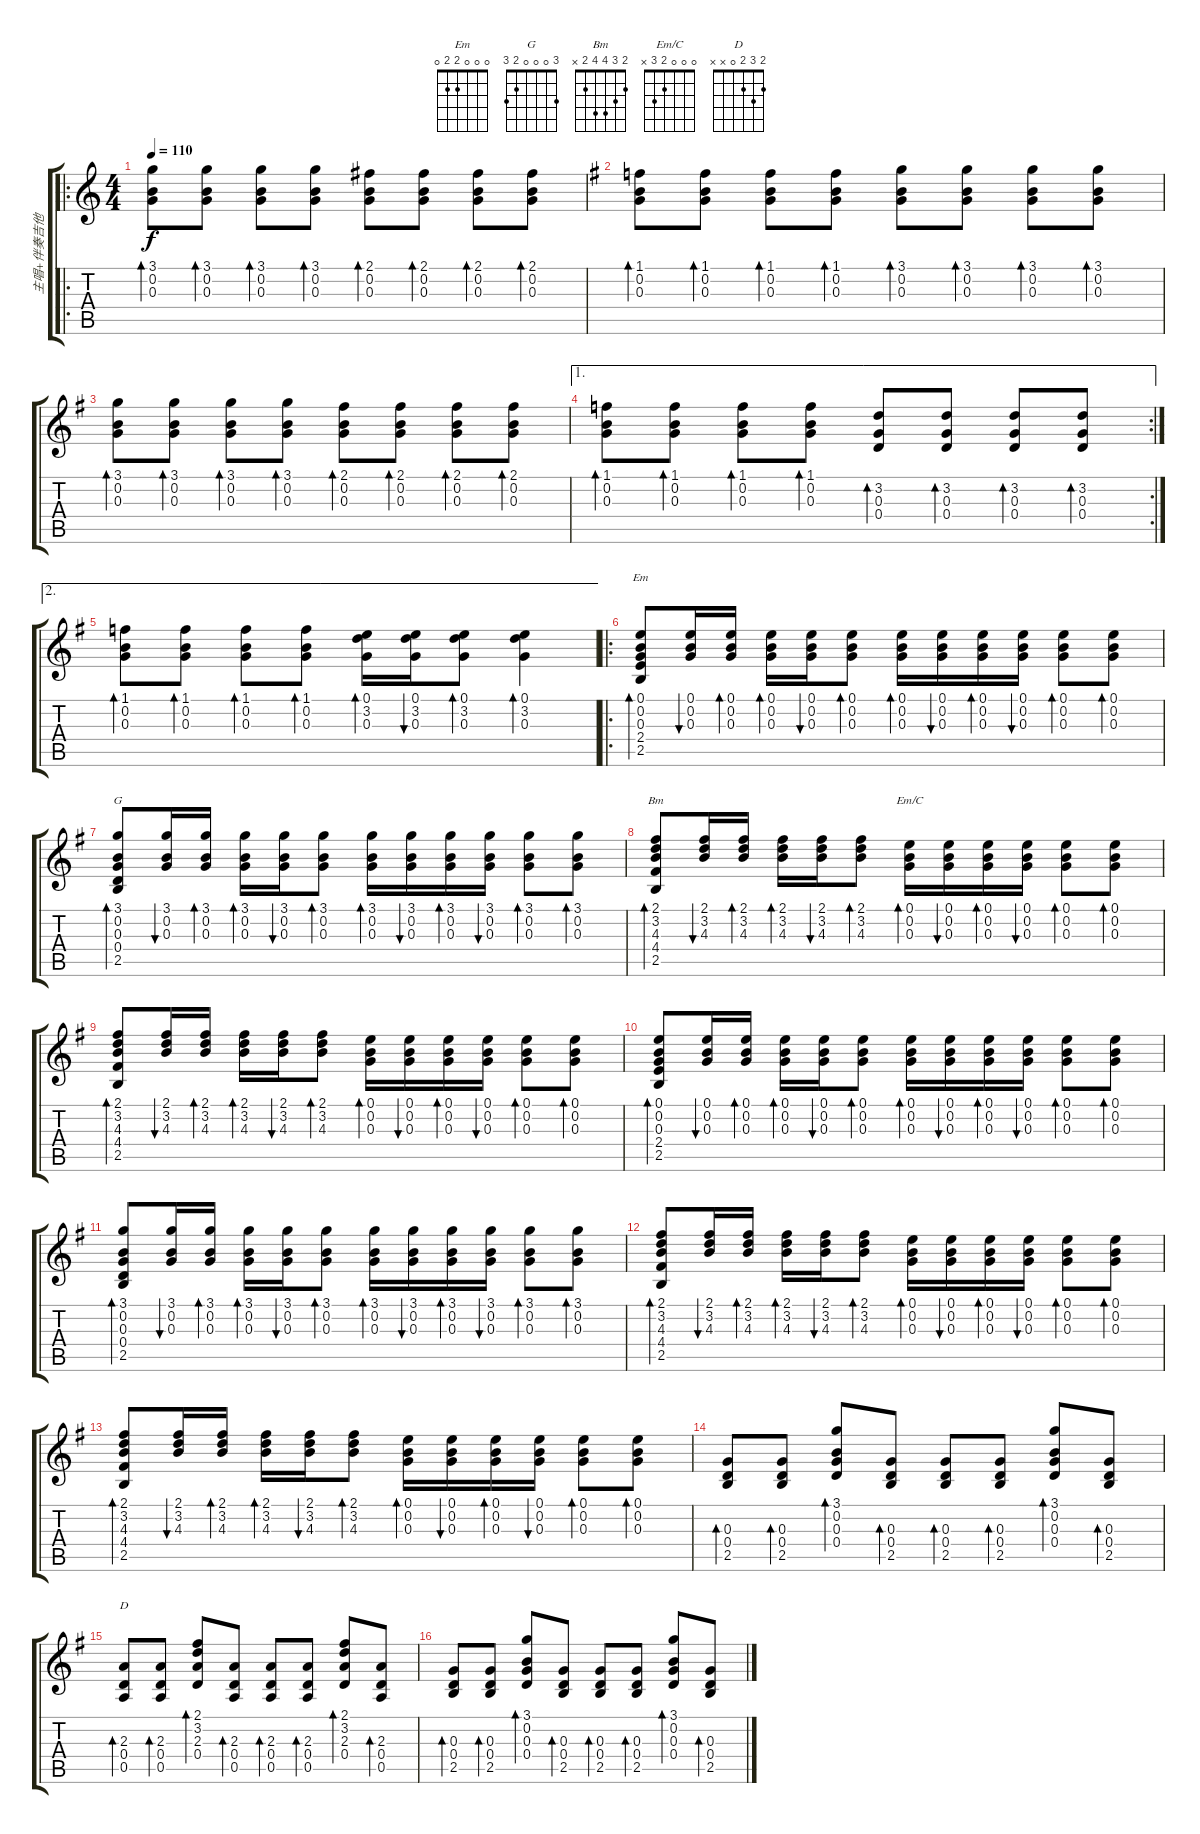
\track ("主唱+伴奏吉他" "主唱+伴奏吉他") {instrument acousticguitarsteel}
\staff {score tabs}
\tuning (E4 B3 G3 D3 A2 E2) {hide}
\chord ("Em" 0 0 0 2 2 0)
\chord ("G" 3 0 0 0 2 3)
\chord ("Bm" 2 3 4 4 2 x)
\chord ("Em/C" 0 0 0 2 3 x)
\chord ("D" 2 3 2 0 x x)
\ro
\ts (4 4)
\tempo 110
\clef g2
\ks c
(3.1 0.2 0.3).8{bd 60 dy f instrument acousticguitarsteel} (3.1 0.2 0.3).8{bd 60} (3.1 0.2 0.3).8{bd 60} (3.1 0.2 0.3).8{bd 60} (2.1 0.2 0.3).8{bd 60} (2.1 0.2 0.3).8{bd 60} (2.1 0.2 0.3).8{bd 60} (2.1 0.2 0.3).8{bd 60} |
\ks g
(1.1 0.2 0.3).8{bd 60} (1.1 0.2 0.3).8{bd 60} (1.1 0.2 0.3).8{bd 60} (1.1 0.2 0.3).8{bd 60} (3.1 0.2 0.3).8{bd 60} (3.1 0.2 0.3).8{bd 60} (3.1 0.2 0.3).8{bd 60} (3.1 0.2 0.3).8{bd 60} |
(3.1 0.2 0.3).8{bd 60} (3.1 0.2 0.3).8{bd 60} (3.1 0.2 0.3).8{bd 60} (3.1 0.2 0.3).8{bd 60} (2.1 0.2 0.3).8{bd 60} (2.1 0.2 0.3).8{bd 60} (2.1 0.2 0.3).8{bd 60} (2.1 0.2 0.3).8{bd 60} |
\ae 1
\rc 2
(1.1 0.2 0.3).8{bd 60} (1.1 0.2 0.3).8{bd 60} (1.1 0.2 0.3).8{bd 60} (1.1 0.2 0.3).8{bd 60} (3.2 0.3 0.4).8{bd 60} (3.2 0.3 0.4).8{bd 60} (3.2 0.3 0.4).8{bd 60} (3.2 0.3 0.4).8{bd 60} |
\ae 2
(1.1 0.2 0.3).8{bd 60} (1.1 0.2 0.3).8{bd 60} (1.1 0.2 0.3).8{bd 60} (1.1 0.2 0.3).8{bd 60} (0.1 3.2 0.3).16{bd 60} (0.1 3.2 0.3).16{bu 120} (0.1 3.2 0.3).8{bd 60} (0.1 3.2 0.3).4{bd 60} |
\ro
(0.1 0.2 0.3 2.4 2.5).8{bd 60 ch "Em"} (0.1 0.2 0.3).16{bu 60} (0.1 0.2 0.3).16{bd 60} (0.1 0.2 0.3).16{bd 60} (0.1 0.2 0.3).16{bu 60} (0.1 0.2 0.3).8{bd 60} (0.1 0.2 0.3).16{bd 60} (0.1 0.2 0.3).16{bu 60} (0.1 0.2 0.3).16{bd 60} (0.1 0.2 0.3).16{bu 60} (0.1 0.2 0.3).8{bd 60} (0.1 0.2 0.3).8{bd 60} |
(3.1 0.2 0.3 0.4 2.5).8{bd 60 ch "G"} (3.1 0.2 0.3).16{bu 60} (3.1 0.2 0.3).16{bd 60} (3.1 0.2 0.3).16{bd 60} (3.1 0.2 0.3).16{bu 60} (3.1 0.2 0.3).8{bd 60} (3.1 0.2 0.3).16{bd 60} (3.1 0.2 0.3).16{bu 60} (3.1 0.2 0.3).16{bd 60} (3.1 0.2 0.3).16{bu 60} (3.1 0.2 0.3).8{bd 60} (3.1 0.2 0.3).8{bd 60} |
(2.1 3.2 4.3 4.4 2.5).8{bd 60 ch "Bm"} (2.1 3.2 4.3).16{bu 60} (2.1 3.2 4.3).16{bd 60} (2.1 3.2 4.3).16{bd 60} (2.1 3.2 4.3).16{bu 60} (2.1 3.2 4.3).8{bd 60} (0.1 0.2 0.3).16{bd 60 ch "Em/C"} (0.1 0.2 0.3).16{bu 60} (0.1 0.2 0.3).16{bd 60} (0.1 0.2 0.3).16{bu 60} (0.1 0.2 0.3).8{bd 60} (0.1 0.2 0.3).8{bd 60} |
(2.1 3.2 4.3 4.4 2.5).8{bd 60} (2.1 3.2 4.3).16{bu 60} (2.1 3.2 4.3).16{bd 60} (2.1 3.2 4.3).16{bd 60} (2.1 3.2 4.3).16{bu 60} (2.1 3.2 4.3).8{bd 60} (0.1 0.2 0.3).16{bd 60} (0.1 0.2 0.3).16{bu 60} (0.1 0.2 0.3).16{bd 60} (0.1 0.2 0.3).16{bu 60} (0.1 0.2 0.3).8{bd 60} (0.1 0.2 0.3).8{bd 60} |
(0.1 0.2 0.3 2.4 2.5).8{bd 60} (0.1 0.2 0.3).16{bu 60} (0.1 0.2 0.3).16{bd 60} (0.1 0.2 0.3).16{bd 60} (0.1 0.2 0.3).16{bu 60} (0.1 0.2 0.3).8{bd 60} (0.1 0.2 0.3).16{bd 60} (0.1 0.2 0.3).16{bu 60} (0.1 0.2 0.3).16{bd 60} (0.1 0.2 0.3).16{bu 60} (0.1 0.2 0.3).8{bd 60} (0.1 0.2 0.3).8{bd 60} |
(3.1 0.2 0.3 0.4 2.5).8{bd 60} (3.1 0.2 0.3).16{bu 60} (3.1 0.2 0.3).16{bd 60} (3.1 0.2 0.3).16{bd 60} (3.1 0.2 0.3).16{bu 60} (3.1 0.2 0.3).8{bd 60} (3.1 0.2 0.3).16{bd 60} (3.1 0.2 0.3).16{bu 60} (3.1 0.2 0.3).16{bd 60} (3.1 0.2 0.3).16{bu 60} (3.1 0.2 0.3).8{bd 60} (3.1 0.2 0.3).8{bd 60} |
(2.1 3.2 4.3 4.4 2.5).8{bd 60} (2.1 3.2 4.3).16{bu 60} (2.1 3.2 4.3).16{bd 60} (2.1 3.2 4.3).16{bd 60} (2.1 3.2 4.3).16{bu 60} (2.1 3.2 4.3).8{bd 60} (0.1 0.2 0.3).16{bd 60} (0.1 0.2 0.3).16{bu 60} (0.1 0.2 0.3).16{bd 60} (0.1 0.2 0.3).16{bu 60} (0.1 0.2 0.3).8{bd 60} (0.1 0.2 0.3).8{bd 60} |
(2.1 3.2 4.3 4.4 2.5).8{bd 60} (2.1 3.2 4.3).16{bu 60} (2.1 3.2 4.3).16{bd 60} (2.1 3.2 4.3).16{bd 60} (2.1 3.2 4.3).16{bu 60} (2.1 3.2 4.3).8{bd 60} (0.1 0.2 0.3).16{bd 60} (0.1 0.2 0.3).16{bu 60} (0.1 0.2 0.3).16{bd 60} (0.1 0.2 0.3).16{bu 60} (0.1 0.2 0.3).8{bd 60} (0.1 0.2 0.3).8{bd 60} |
(0.3 0.4 2.5).8{bd 60} (0.3 0.4 2.5).8{bd 60} (3.1 0.2 0.3 0.4).8{bd 60} (0.3 0.4 2.5).8{bd 60} (0.3 0.4 2.5).8{bd 60} (0.3 0.4 2.5).8{bd 60} (3.1 0.2 0.3 0.4).8{bd 60} (0.3 0.4 2.5).8{bd 60} |
(2.3 0.4 0.5).8{bd 60 ch "D"} (2.3 0.4 0.5).8{bd 60} (2.1 3.2 2.3 0.4).8{bd 60} (2.3 0.4 0.5).8{bd 60} (2.3 0.4 0.5).8{bd 60} (2.3 0.4 0.5).8{bd 60} (2.1 3.2 2.3 0.4).8{bd 60} (2.3 0.4 0.5).8{bd 60} |
(0.3 0.4 2.5).8{bd 60} (0.3 0.4 2.5).8{bd 60} (3.1 0.2 0.3 0.4).8{bd 60} (0.3 0.4 2.5).8{bd 60} (0.3 0.4 2.5).8{bd 60} (0.3 0.4 2.5).8{bd 60} (3.1 0.2 0.3 0.4).8{bd 60} (0.3 0.4 2.5).8{bd 60}
